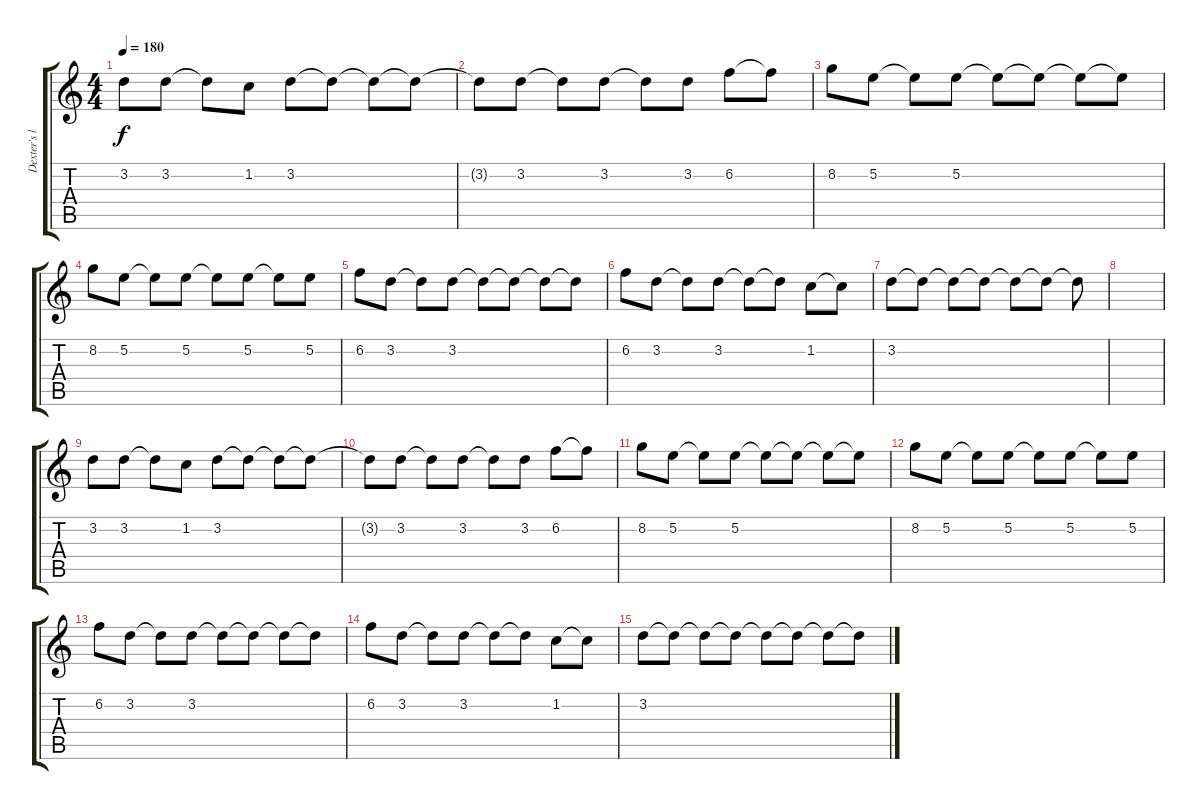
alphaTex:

\track ("Dexter's lyrics" "Dexter's l") {instrument acousticbass}
\staff {score tabs}
\tuning (E4 B3 G3 D3 A2 E2) {hide}
\ts (4 4)
\tempo 180
\clef g2
\ks c
3.2.8{dy f} 3.2.8 3.2{t}.8 1.2.8 3.2.8 3.2{t}.8 3.2{t}.8 3.2{t}.8 |
3.2{t}.8 3.2.8 3.2{t}.8 3.2.8 3.2{t}.8 3.2.8 6.2.8 6.2{t}.8 |
8.2.8 5.2.8 5.2{t}.8 5.2.8 5.2{t}.8 5.2{t}.8 5.2{t}.8 5.2{t}.8 |
8.2.8 5.2.8 5.2{t}.8 5.2.8 5.2{t}.8 5.2.8 5.2{t}.8 5.2.8 |
6.2.8 3.2.8 3.2{t}.8 3.2.8 3.2{t}.8 3.2{t}.8 3.2{t}.8 3.2{t}.8 |
6.2.8 3.2.8 3.2{t}.8 3.2.8 3.2{t}.8 3.2{t}.8 1.2.8 1.2{t}.8 |
3.2.8 3.2{t}.8 3.2{t}.8 3.2{t}.8 3.2{t}.8 3.2{t}.8 3.2{t}.8 |
|
3.2.8 3.2.8 3.2{t}.8 1.2.8 3.2.8 3.2{t}.8 3.2{t}.8 3.2{t}.8 |
3.2{t}.8 3.2.8 3.2{t}.8 3.2.8 3.2{t}.8 3.2.8 6.2.8 6.2{t}.8 |
8.2.8 5.2.8 5.2{t}.8 5.2.8 5.2{t}.8 5.2{t}.8 5.2{t}.8 5.2{t}.8 |
8.2.8 5.2.8 5.2{t}.8 5.2.8 5.2{t}.8 5.2.8 5.2{t}.8 5.2.8 |
6.2.8 3.2.8 3.2{t}.8 3.2.8 3.2{t}.8 3.2{t}.8 3.2{t}.8 3.2{t}.8 |
6.2.8 3.2.8 3.2{t}.8 3.2.8 3.2{t}.8 3.2{t}.8 1.2.8 1.2{t}.8 |
3.2.8 3.2{t}.8 3.2{t}.8 3.2{t}.8 3.2{t}.8 3.2{t}.8 3.2{t}.8 3.2{t}.8
